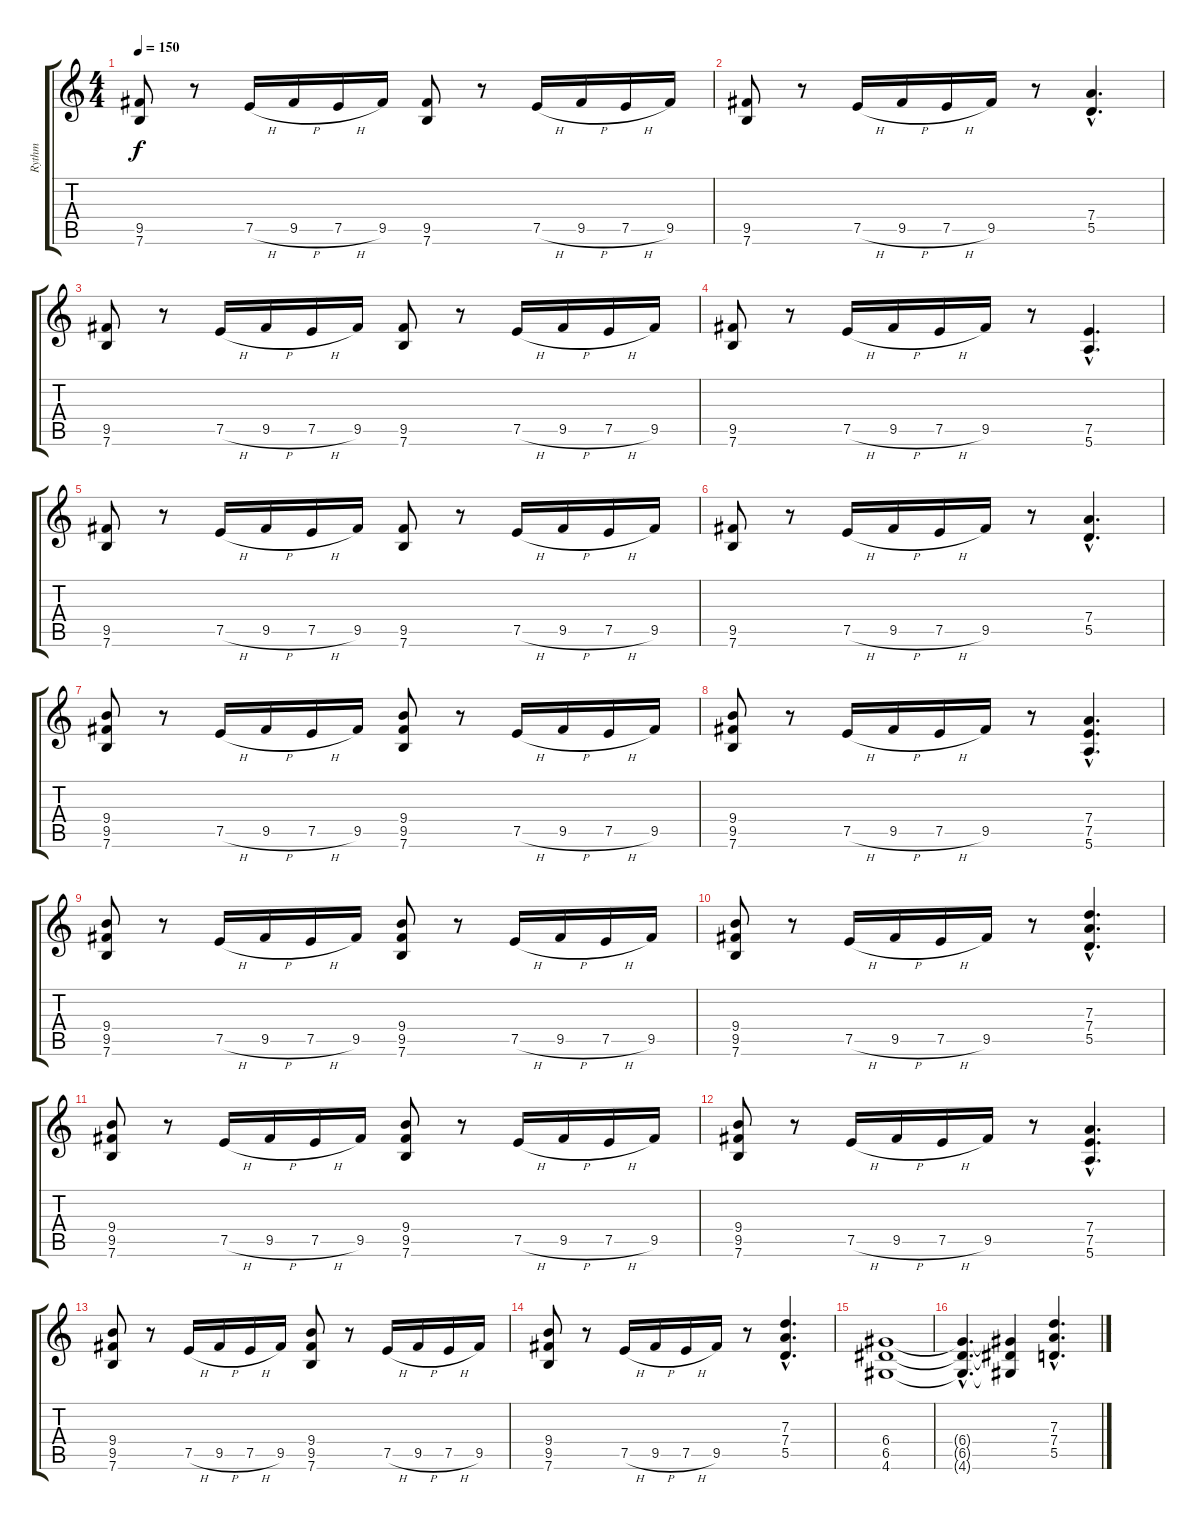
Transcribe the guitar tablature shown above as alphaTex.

\track ("Rythm" "Rythm") {instrument distortionguitar}
\staff {score tabs}
\tuning (E4 B3 G3 D3 A2 E2) {hide}
\ts (4 4)
\tempo 150
\clef g2
\ks c
(9.5 7.6).8{dy f} r.8 7.5{h}.16 9.5{h}.16 7.5{h}.16 9.5.16 (9.5 7.6).8 r.8 7.5{h}.16 9.5{h}.16 7.5{h}.16 9.5.16 |
(9.5 7.6).8 r.8 7.5{h}.16 9.5{h}.16 7.5{h}.16 9.5.16 r.8 (7.4{hac} 5.5{hac}).4{d} |
(9.5 7.6).8 r.8 7.5{h}.16 9.5{h}.16 7.5{h}.16 9.5.16 (9.5 7.6).8 r.8 7.5{h}.16 9.5{h}.16 7.5{h}.16 9.5.16 |
(9.5 7.6).8 r.8 7.5{h}.16 9.5{h}.16 7.5{h}.16 9.5.16 r.8 (7.5{hac} 5.6{hac}).4{d} |
(9.5 7.6).8 r.8 7.5{h}.16 9.5{h}.16 7.5{h}.16 9.5.16 (9.5 7.6).8 r.8 7.5{h}.16 9.5{h}.16 7.5{h}.16 9.5.16 |
(9.5 7.6).8 r.8 7.5{h}.16 9.5{h}.16 7.5{h}.16 9.5.16 r.8 (7.4{hac} 5.5{hac}).4{d} |
(9.4 9.5 7.6).8 r.8 7.5{h}.16 9.5{h}.16 7.5{h}.16 9.5.16 (9.4 9.5 7.6).8 r.8 7.5{h}.16 9.5{h}.16 7.5{h}.16 9.5.16 |
(9.4 9.5 7.6).8 r.8 7.5{h}.16 9.5{h}.16 7.5{h}.16 9.5.16 r.8 (7.4{hac} 7.5{hac} 5.6{hac}).4{d} |
(9.4 9.5 7.6).8 r.8 7.5{h}.16 9.5{h}.16 7.5{h}.16 9.5.16 (9.4 9.5 7.6).8 r.8 7.5{h}.16 9.5{h}.16 7.5{h}.16 9.5.16 |
(9.4 9.5 7.6).8 r.8 7.5{h}.16 9.5{h}.16 7.5{h}.16 9.5.16 r.8 (7.3{hac} 7.4{hac} 5.5{hac}).4{d} |
(9.4 9.5 7.6).8 r.8 7.5{h}.16 9.5{h}.16 7.5{h}.16 9.5.16 (9.4 9.5 7.6).8 r.8 7.5{h}.16 9.5{h}.16 7.5{h}.16 9.5.16 |
(9.4 9.5 7.6).8 r.8 7.5{h}.16 9.5{h}.16 7.5{h}.16 9.5.16 r.8 (7.4{hac} 7.5{hac} 5.6{hac}).4{d} |
(9.4 9.5 7.6).8 r.8 7.5{h}.16 9.5{h}.16 7.5{h}.16 9.5.16 (9.4 9.5 7.6).8 r.8 7.5{h}.16 9.5{h}.16 7.5{h}.16 9.5.16 |
(9.4 9.5 7.6).8 r.8 7.5{h}.16 9.5{h}.16 7.5{h}.16 9.5.16 r.8 (7.3{hac} 7.4{hac} 5.5{hac}).4{d} |
(6.4 6.5 4.6).1 |
(6.4{hac t} 6.5{hac t} 4.6{hac t}).4{d} (6.4{t} 6.5{t} 4.6{t}).4 (7.3{hac} 7.4{hac} 5.5{hac}).4{d}
